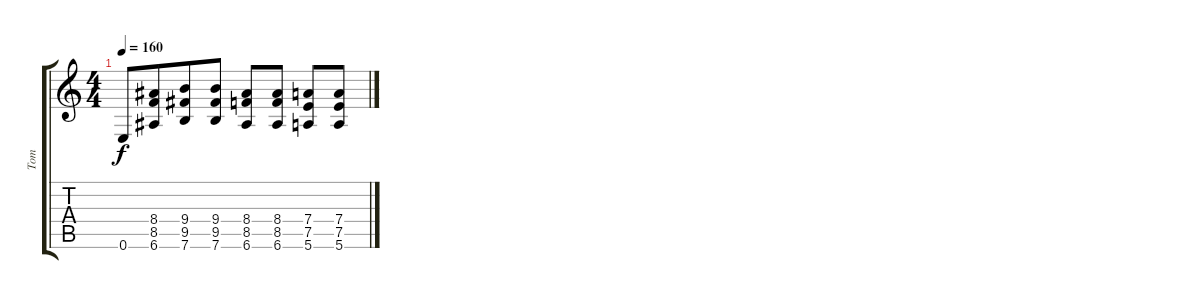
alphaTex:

\track ("Tom" "Tom") {instrument overdrivenguitar}
\staff {score tabs}
\tuning (E4 B3 G3 D3 A2 E2) {hide}
\ts (4 4)
\tempo 160
\clef g2
\ks c
0.6.8{dy f beam merge} (8.4 8.5 6.6).8{beam merge} (9.4 9.5 7.6).8{beam merge} (9.4 9.5 7.6).8 (8.4 8.5 6.6).8 (8.4 8.5 6.6).8 (7.4 7.5 5.6).8{beam merge} (7.4 7.5 5.6).8
